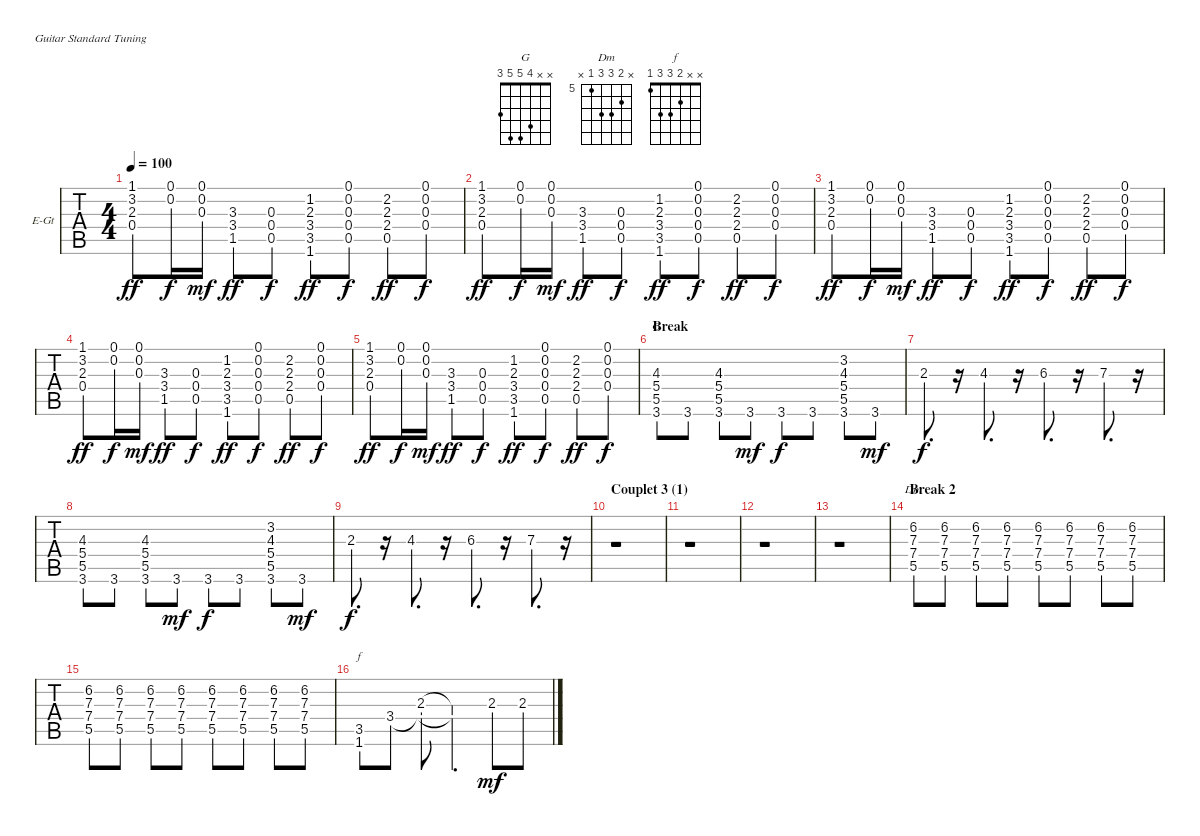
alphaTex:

\bracketExtendMode groupsimilarinstruments
\firstSystemTrackNameOrientation horizontal
\otherSystemsTrackNameOrientation horizontal
\track ("Guitare Sat 1" "E-Gt") {instrument overdrivenguitar}
\staff {tabs}
\tuning (E4 B3 G3 D3 A2 E2)
\chord ("G" x x 4 5 5 3) {showfingering false}
\chord ("Dm" x 6 7 7 5 x) {firstfret 5 showfingering false}
\chord ("f" x x 2 3 3 1) {showfingering false}
\ts (4 4)
\tempo 100
\clef g2
\ks c
(1.1 3.2 2.3 0.4).8{dy ff} (0.1 0.2).16{dy f} (0.1 0.2 0.3).16{dy mf} (3.3 3.4 1.5).8{dy ff} (0.3 0.4 0.5).8{dy f} (1.2 2.3 3.4 3.5 1.6).8{dy ff} (0.1 0.2 0.3 0.4 0.5).8{dy f} (2.2 2.3 2.4 0.5).8{dy ff} (0.1 0.2 0.3 0.4).8{dy f} |
(1.1 3.2 2.3 0.4).8{dy ff} (0.1 0.2).16{dy f} (0.1 0.2 0.3).16{dy mf} (3.3 3.4 1.5).8{dy ff} (0.3 0.4 0.5).8{dy f} (1.2 2.3 3.4 3.5 1.6).8{dy ff} (0.1 0.2 0.3 0.4 0.5).8{dy f} (2.2 2.3 2.4 0.5).8{dy ff} (0.1 0.2 0.3 0.4).8{dy f} |
(1.1 3.2 2.3 0.4).8{dy ff} (0.1 0.2).16{dy f} (0.1 0.2 0.3).16{dy mf} (3.3 3.4 1.5).8{dy ff} (0.3 0.4 0.5).8{dy f} (1.2 2.3 3.4 3.5 1.6).8{dy ff} (0.1 0.2 0.3 0.4 0.5).8{dy f} (2.2 2.3 2.4 0.5).8{dy ff} (0.1 0.2 0.3 0.4).8{dy f} |
(1.1 3.2 2.3 0.4).8{dy ff} (0.1 0.2).16{dy f} (0.1 0.2 0.3).16{dy mf} (3.3 3.4 1.5).8{dy ff} (0.3 0.4 0.5).8{dy f} (1.2 2.3 3.4 3.5 1.6).8{dy ff} (0.1 0.2 0.3 0.4 0.5).8{dy f} (2.2 2.3 2.4 0.5).8{dy ff} (0.1 0.2 0.3 0.4).8{dy f} |
(1.1 3.2 2.3 0.4).8{dy ff} (0.1 0.2).16{dy f} (0.1 0.2 0.3).16{dy mf} (3.3 3.4 1.5).8{dy ff} (0.3 0.4 0.5).8{dy f} (1.2 2.3 3.4 3.5 1.6).8{dy ff} (0.1 0.2 0.3 0.4 0.5).8{dy f} (2.2 2.3 2.4 0.5).8{dy ff} (0.1 0.2 0.3 0.4).8{dy f} |
\section ("" "Break")
(4.3 5.4 5.5 3.6).8{ch "G"} 3.6.8 (4.3 5.4 5.5 3.6).8 3.6.8{dy mf} 3.6.8{dy f} 3.6.8 (3.2 4.3 5.4 5.5 3.6).8 3.6.8{dy mf} |
2.3.8{d dy f} r.16 4.3.8{d} r.16 6.3.8{d} r.16 7.3.8{d} r.16 |
(4.3 5.4 5.5 3.6).8 3.6.8 (4.3 5.4 5.5 3.6).8 3.6.8{dy mf} 3.6.8{dy f} 3.6.8 (3.2 4.3 5.4 5.5 3.6).8 3.6.8{dy mf} |
2.3.8{d dy f} r.16 4.3.8{d} r.16 6.3.8{d} r.16 7.3.8{d} r.16 |
\section ("" "Couplet 3 (1)")
r.1 |
r.1 |
r.1 |
r.1 |
\section ("" "Break 2")
(6.2 7.3 7.4 5.5).8{ch "Dm"} (6.2 7.3 7.4 5.5).8 (6.2 7.3 7.4 5.5).8 (6.2 7.3 7.4 5.5).8 (6.2 7.3 7.4 5.5).8 (6.2 7.3 7.4 5.5).8 (6.2 7.3 7.4 5.5).8 (6.2 7.3 7.4 5.5).8 |
(6.2 7.3 7.4 5.5).8 (6.2 7.3 7.4 5.5).8 (6.2 7.3 7.4 5.5).8 (6.2 7.3 7.4 5.5).8 (6.2 7.3 7.4 5.5).8 (6.2 7.3 7.4 5.5).8 (6.2 7.3 7.4 5.5).8 (6.2 7.3 7.4 5.5).8 |
(3.5 1.6).8{ch "f"} 3.4.8 (2.3 3.4{t}).8 (2.3{t} 3.4{t}).4{d} 2.3.8{dy mf} 2.3.8
